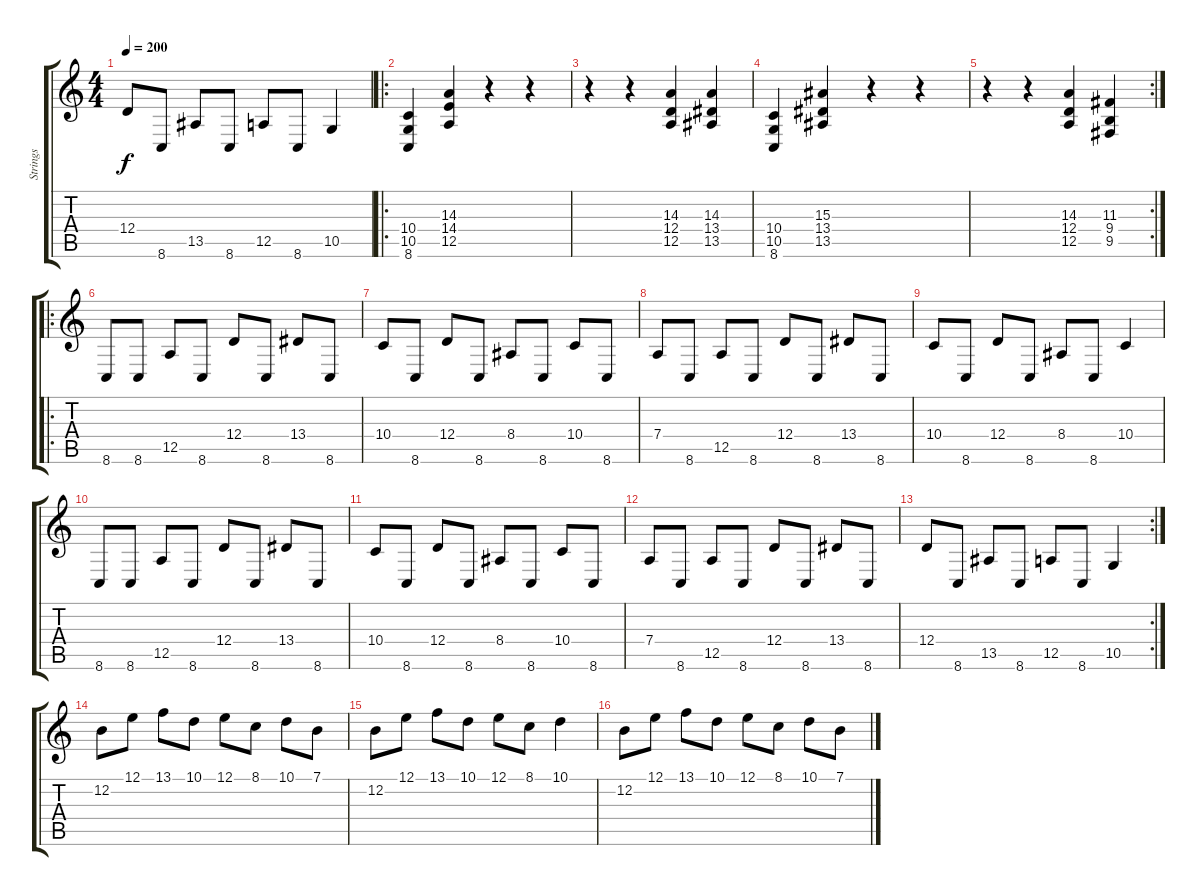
\track ("Strings" "Strings") {instrument stringensemble2}
\staff {score tabs}
\tuning (E4 B3 G3 D3 A2 E2) {hide}
\ts (4 4)
\tempo 200
\clef g2
\ks c
12.4.8{dy f} 8.6.8 13.5.8 8.6.8 12.5.8 8.6.8 10.5.4 |
\ro
(10.4 10.5 8.6).4 (14.3 14.4 12.5).4 r.4 r.4 |
r.4 r.4 (14.3 12.4 12.5).4 (14.3 13.4 13.5).4 |
(10.4 10.5 8.6).4 (15.3 13.4 13.5).4 r.4 r.4 |
\rc 2
r.4 r.4 (14.3 12.4 12.5).4 (11.3 9.4 9.5).4 |
\ro
8.6.8 8.6.8 12.5.8 8.6.8 12.4.8 8.6.8 13.4.8 8.6.8 |
10.4.8 8.6.8 12.4.8 8.6.8 8.4.8 8.6.8 10.4.8 8.6.8 |
7.4.8 8.6.8 12.5.8 8.6.8 12.4.8 8.6.8 13.4.8 8.6.8 |
10.4.8 8.6.8 12.4.8 8.6.8 8.4.8 8.6.8 10.4.4 |
8.6.8 8.6.8 12.5.8 8.6.8 12.4.8 8.6.8 13.4.8 8.6.8 |
10.4.8 8.6.8 12.4.8 8.6.8 8.4.8 8.6.8 10.4.8 8.6.8 |
7.4.8 8.6.8 12.5.8 8.6.8 12.4.8 8.6.8 13.4.8 8.6.8 |
\rc 2
12.4.8 8.6.8 13.5.8 8.6.8 12.5.8 8.6.8 10.5.4 |
12.2.8 12.1.8 13.1.8 10.1.8 12.1.8 8.1.8 10.1.8 7.1.8 |
12.2.8 12.1.8 13.1.8 10.1.8 12.1.8 8.1.8 10.1.4 |
12.2.8 12.1.8 13.1.8 10.1.8 12.1.8 8.1.8 10.1.8 7.1.8
